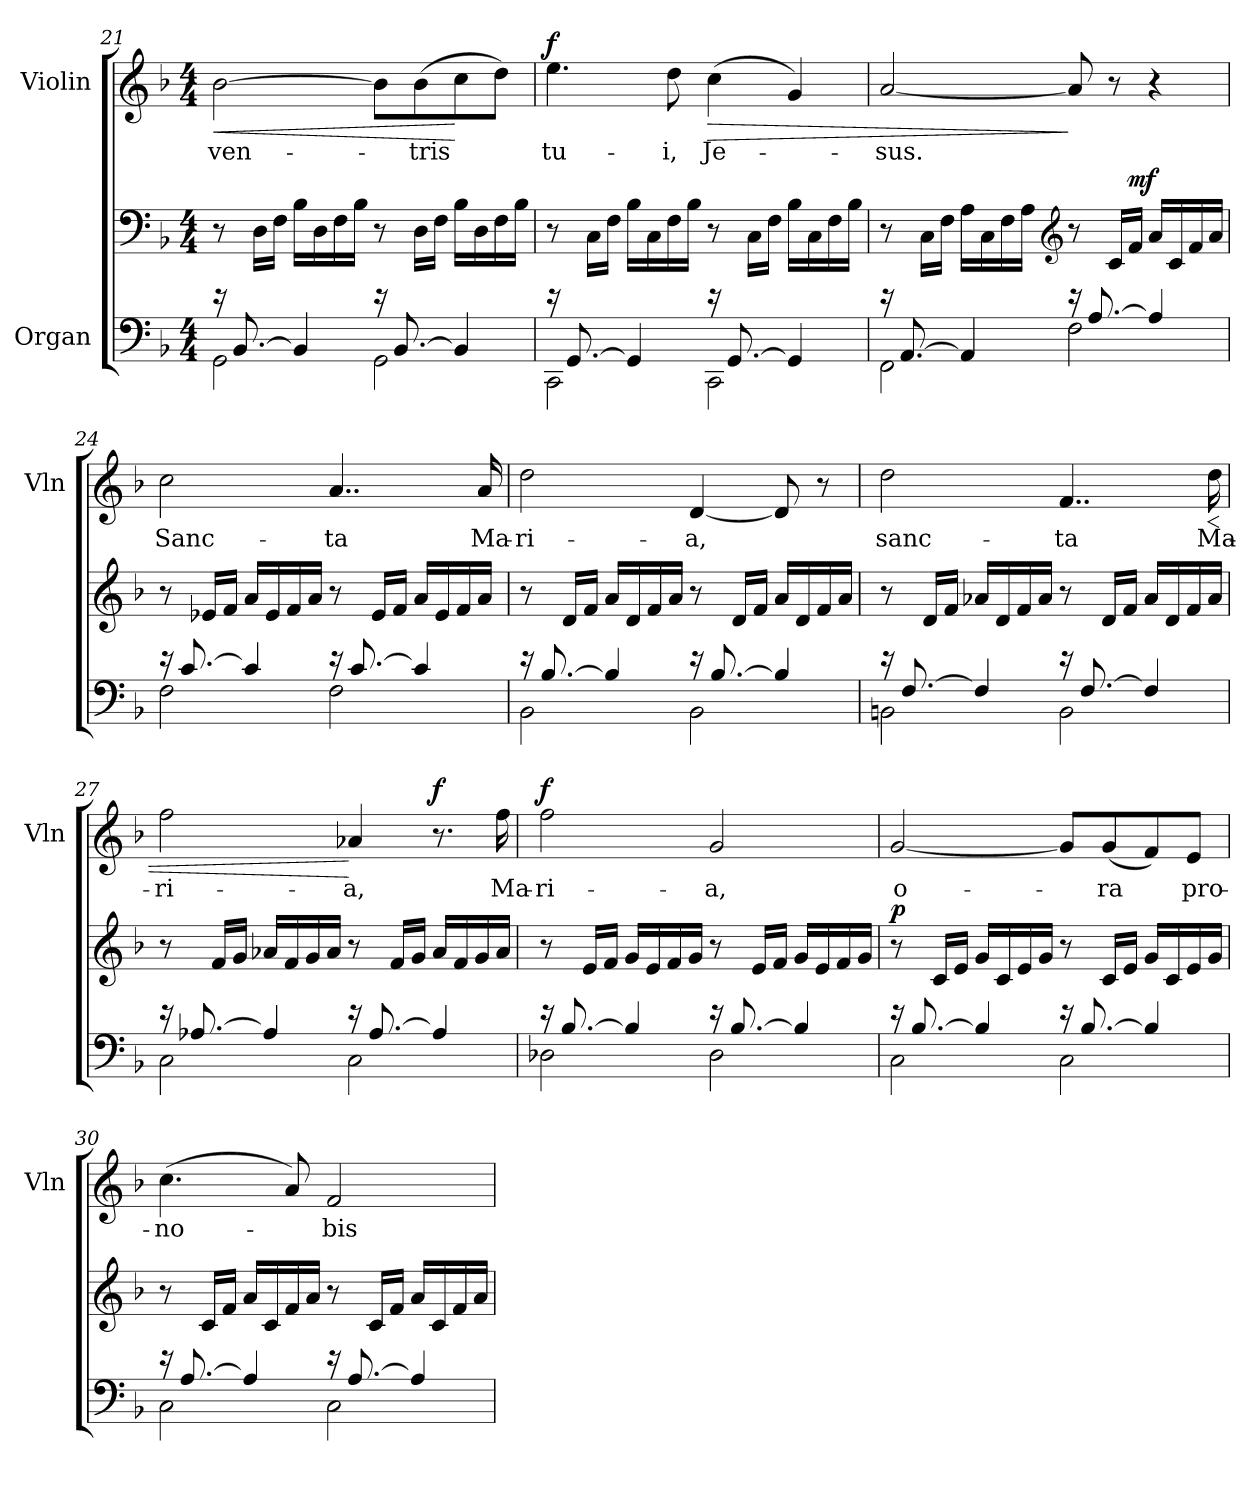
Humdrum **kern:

**kern	**kern	**dynam	**kern	**text	**dynam
*part2	*part2	*part2	*part1	*part1	*part1
*staff3	*staff2	*staff2/3	*staff1	*staff1	*staff1
*I"Organ	*	*	*I"Violin	*	*
*	*	*	*I'Vln	*	*
!!LO:LB:g=z
*clefF4	*clefF4	*	*clefG2	*	*
*k[b-]	*k[b-]	*	*k[b-]	*	*
*F:	*F:	*	*F:	*	*
*M4/4	*M4/4	*	*M4/4	*	*
=21	=21	=21	=21	=21	=21
*^	*	*	*	*	*
!	!	!	!	!	!	!LO:HP:b
16re	2GG\	8r	.	[2b-\	ven-	<
[8.BB-/	.	.	.	.	.	.
.	.	16D\LL	.	.	.	.
.	.	16F\JJ	.	.	.	.
4BB-/]	.	16B-\LL	.	.	.	.
.	.	16D\	.	.	.	.
.	.	16F\	.	.	.	.
.	.	16B-\JJ	.	.	.	.
16re	2GG\	8r	.	8b-\L]	.	.
[8.BB-/	.	.	.	.	.	.
.	.	16D\LL	.	(8b-\	-tris	.
.	.	16F\JJ	.	.	.	.
4BB-/]	.	16B-\LL	.	8cc\	.	[
.	.	16D\	.	.	.	.
.	.	16F\	.	8dd\J)	.	.
.	.	16B-\JJ	.	.	.	.
=22	=22	=22	=22	=22	=22	=22
!	!	!	!	!	!	!LO:DY:a
16re	2CC\	8r	.	4.ee\	tu-	f
[8.GG/	.	.	.	.	.	.
.	.	16C\LL	.	.	.	.
.	.	16F\JJ	.	.	.	.
4GG/]	.	16B-\LL	.	.	.	.
.	.	16C\	.	.	.	.
.	.	16F\	.	8dd\	-i,	.
.	.	16B-\JJ	.	.	.	.
!	!	!	!	!	!	!LO:HP:b
16re	2CC\	8r	.	(4cc\	Je-	>
[8.GG/	.	.	.	.	.	.
.	.	16C\LL	.	.	.	.
.	.	16F\JJ	.	.	.	.
4GG/]	.	16B-\LL	.	4g/)	.	.
.	.	16C\	.	.	.	.
.	.	16F\	.	.	.	.
.	.	16B-\JJ	.	.	.	.
=23	=23	=23	=23	=23	=23	=23
16re	2FF\	8r	.	[2a/	-sus.	.
[8.AA/	.	.	.	.	.	.
.	.	16C\LL	.	.	.	.
.	.	16F\JJ	.	.	.	.
4AA/]	.	16A\LL	.	.	.	.
.	.	16C\	.	.	.	.
.	.	16F\	.	.	.	.
.	.	16A\JJ	.	.	.	.
*	*	*clefG2	*	*	*	*
16re	2F\	8r	.	8a/]	.	]
[8.A/	.	.	.	.	.	.
.	.	16c/LL	.	8r	.	.
!	!	!	!LO:DY:a	!	!	!
.	.	16f/JJ	mf	.	.	.
4A/]	.	16a/LL	.	4r	.	.
.	.	16c/	.	.	.	.
.	.	16f/	.	.	.	.
.	.	16a/JJ	.	.	.	.
=24	=24	=24	=24	=24	=24	=24
16re	2F\	8r	.	2cc\	Sanc-	.
[8.c/	.	.	.	.	.	.
.	.	16e-X/LL	.	.	.	.
.	.	16f/JJ	.	.	.	.
4c/]	.	16a/LL	.	.	.	.
.	.	16e-/	.	.	.	.
.	.	16f/	.	.	.	.
.	.	16a/JJ	.	.	.	.
16re	2F\	8r	.	4..a/	-ta	.
[8.c/	.	.	.	.	.	.
.	.	16e-/LL	.	.	.	.
.	.	16f/JJ	.	.	.	.
4c/]	.	16a/LL	.	.	.	.
.	.	16e-/	.	.	.	.
.	.	16f/	.	.	.	.
.	.	16a/JJ	.	16a/	Ma-	.
!!LO:LB:g=z
=25	=25	=25	=25	=25	=25	=25
16re	2BB-\	8r	.	2dd\	-ri-	.
[8.B-/	.	.	.	.	.	.
.	.	16d/LL	.	.	.	.
.	.	16f/JJ	.	.	.	.
4B-/]	.	16a/LL	.	.	.	.
.	.	16d/	.	.	.	.
.	.	16f/	.	.	.	.
.	.	16a/JJ	.	.	.	.
16re	2BB-\	8r	.	[4d/	-a,	.
[8.B-/	.	.	.	.	.	.
.	.	16d/LL	.	.	.	.
.	.	16f/JJ	.	.	.	.
4B-/]	.	16a/LL	.	8d/]	.	.
.	.	16d/	.	.	.	.
.	.	16f/	.	8r	.	.
.	.	16a/JJ	.	.	.	.
=26	=26	=26	=26	=26	=26	=26
16re	2BBn\	8r	.	2dd\	sanc-	.
[8.F/	.	.	.	.	.	.
.	.	16d/LL	.	.	.	.
.	.	16f/JJ	.	.	.	.
4F/]	.	16a-X/LL	.	.	.	.
.	.	16d/	.	.	.	.
.	.	16f/	.	.	.	.
.	.	16a-/JJ	.	.	.	.
16re	2BB\	8r	.	4..f/	-ta	.
[8.F/	.	.	.	.	.	.
.	.	16d/LL	.	.	.	.
.	.	16f/JJ	.	.	.	.
4F/]	.	16a-/LL	.	.	.	.
.	.	16d/	.	.	.	.
.	.	16f/	.	.	.	.
!	!	!	!	!	!	!LO:HP:b
.	.	16a-/JJ	.	16dd\	Ma-	<
=27	=27	=27	=27	=27	=27	=27
16re	2C\	8r	.	2ff\	-ri-	.
[8.A-X/	.	.	.	.	.	.
.	.	16f/LL	.	.	.	.
.	.	16g/JJ	.	.	.	.
4A-/]	.	16a-X/LL	.	.	.	.
.	.	16f/	.	.	.	.
.	.	16g/	.	.	.	.
.	.	16a-/JJ	.	.	.	.
16re	2C\	8r	.	4a-X/	-a,	[
[8.A-/	.	.	.	.	.	.
.	.	16f/LL	.	.	.	.
.	.	16g/JJ	.	.	.	.
!	!	!	!	!	!	!LO:DY:b
4A-/]	.	16a-/LL	.	8.r	.	f
.	.	16f/	.	.	.	.
.	.	16g/	.	.	.	.
.	.	16a-/JJ	.	16ff\	Ma-	.
!!LO:PB:g=z
=28	=28	=28	=28	=28	=28	=28
!	!	!	!	!	!	!LO:DY:b
16re	2D-X\	8r	.	2ff\	-ri-	f
[8.B-/	.	.	.	.	.	.
.	.	16e/LL	.	.	.	.
.	.	16f/JJ	.	.	.	.
4B-/]	.	16g/LL	.	.	.	.
.	.	16e/	.	.	.	.
.	.	16f/	.	.	.	.
.	.	16g/JJ	.	.	.	.
16re	2D-\	8r	.	2g/	-a,	.
[8.B-/	.	.	.	.	.	.
.	.	16e/LL	.	.	.	.
.	.	16f/JJ	.	.	.	.
4B-/]	.	16g/LL	.	.	.	.
.	.	16e/	.	.	.	.
.	.	16f/	.	.	.	.
.	.	16g/JJ	.	.	.	.
=29	=29	=29	=29	=29	=29	=29
!	!	!	!LO:DY:a	!	!	!
16re	2C\	8r	p	[2g/	o-	.
[8.B-/	.	.	.	.	.	.
.	.	16c/LL	.	.	.	.
.	.	16e/JJ	.	.	.	.
4B-/]	.	16g/LL	.	.	.	.
.	.	16c/	.	.	.	.
.	.	16e/	.	.	.	.
.	.	16g/JJ	.	.	.	.
16re	2C\	8r	.	8g/L]	.	.
[8.B-/	.	.	.	.	.	.
.	.	16c/LL	.	(8g/	-ra	.
.	.	16e/JJ	.	.	.	.
4B-/]	.	16g/LL	.	8f/)	.	.
.	.	16c/	.	.	.	.
.	.	16e/	.	8e/J	pro-	.
.	.	16g/JJ	.	.	.	.
=30	=30	=30	=30	=30	=30	=30
16re	2C\	8r	.	(4.cc\	-no-	.
[8.A/	.	.	.	.	.	.
.	.	16c/LL	.	.	.	.
.	.	16f/JJ	.	.	.	.
4A/]	.	16a/LL	.	.	.	.
.	.	16c/	.	.	.	.
.	.	16f/	.	8a/)	.	.
.	.	16a/JJ	.	.	.	.
16re	2C\	8r	.	2f/	-bis	.
[8.A/	.	.	.	.	.	.
.	.	16c/LL	.	.	.	.
.	.	16f/JJ	.	.	.	.
4A/]	.	16a/LL	.	.	.	.
.	.	16c/	.	.	.	.
.	.	16f/	.	.	.	.
.	.	16a/JJ	.	.	.	.
*v	*v	*	*	*	*	*
=	=	=	=	=	=
*-	*-	*-	*-	*-	*-
